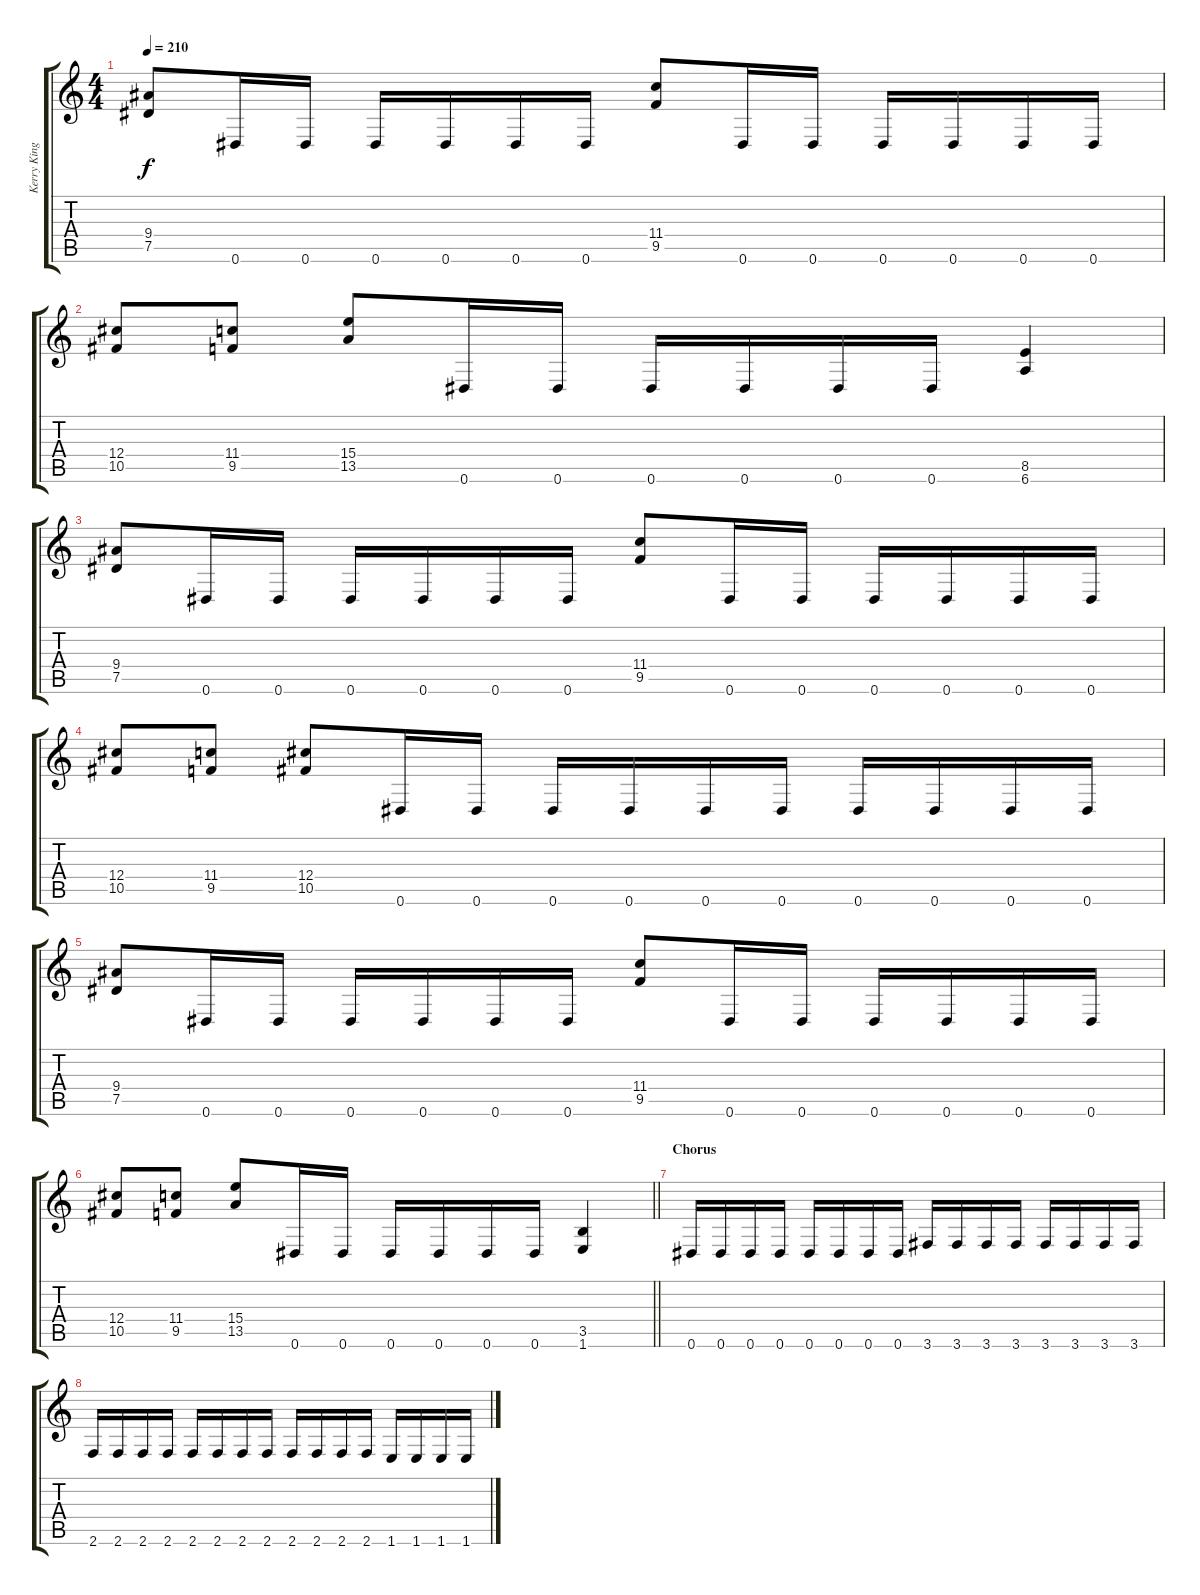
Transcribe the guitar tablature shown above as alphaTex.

\track ("Kerry King" "Kerry King") {instrument distortionguitar}
\staff {score tabs}
\tuning (Eb4 Bb3 Gb3 Db3 Ab2 Eb2) {hide}
\ts (4 4)
\tempo 210
\clef g2
\ks c
(9.4 7.5).8{dy f} 0.6.16 0.6.16 0.6.16 0.6.16 0.6.16 0.6.16 (11.4 9.5).8 0.6.16 0.6.16 0.6.16 0.6.16 0.6.16 0.6.16 |
(12.4 10.5).8 (11.4 9.5).8 (15.4 13.5).8 0.6.16 0.6.16 0.6.16 0.6.16 0.6.16 0.6.16 (8.5 6.6).4 |
(9.4 7.5).8 0.6.16 0.6.16 0.6.16 0.6.16 0.6.16 0.6.16 (11.4 9.5).8 0.6.16 0.6.16 0.6.16 0.6.16 0.6.16 0.6.16 |
(12.4 10.5).8 (11.4 9.5).8 (12.4 10.5).8 0.6.16 0.6.16 0.6.16 0.6.16 0.6.16 0.6.16 0.6.16 0.6.16 0.6.16 0.6.16 |
(9.4 7.5).8 0.6.16 0.6.16 0.6.16 0.6.16 0.6.16 0.6.16 (11.4 9.5).8 0.6.16 0.6.16 0.6.16 0.6.16 0.6.16 0.6.16 |
\barLineRight lightlight
(12.4 10.5).8 (11.4 9.5).8 (15.4 13.5).8 0.6.16 0.6.16 0.6.16 0.6.16 0.6.16 0.6.16 (3.5 1.6).4 |
\section ("" "Chorus")
0.6.16 0.6.16 0.6.16 0.6.16 0.6.16 0.6.16 0.6.16 0.6.16 3.6.16 3.6.16 3.6.16 3.6.16 3.6.16 3.6.16 3.6.16 3.6.16 |
2.6.16 2.6.16 2.6.16 2.6.16 2.6.16 2.6.16 2.6.16 2.6.16 2.6.16 2.6.16 2.6.16 2.6.16 1.6.16 1.6.16 1.6.16 1.6.16
